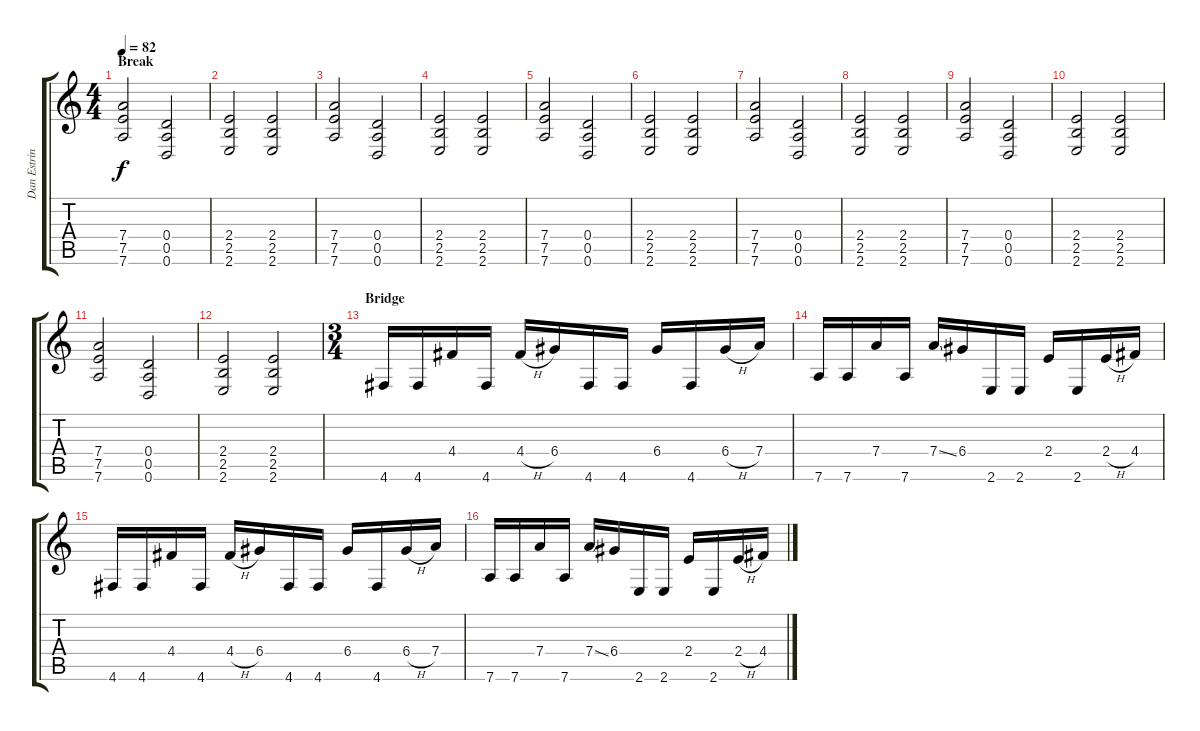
\track ("Dan Estrin" "Dan Estrin") {instrument distortionguitar}
\staff {score tabs}
\tuning (E4 B3 G3 D3 A2 D2) {hide}
\ts (4 4)
\section ("" "Break")
\tempo 82
\clef g2
\ks c
(7.4 7.5 7.6).2{dy f} (0.4 0.5 0.6).2 |
(2.4 2.5 2.6).2 (2.4 2.5 2.6).2 |
(7.4 7.5 7.6).2 (0.4 0.5 0.6).2 |
(2.4 2.5 2.6).2 (2.4 2.5 2.6).2 |
(7.4 7.5 7.6).2 (0.4 0.5 0.6).2 |
(2.4 2.5 2.6).2 (2.4 2.5 2.6).2 |
(7.4 7.5 7.6).2 (0.4 0.5 0.6).2 |
(2.4 2.5 2.6).2 (2.4 2.5 2.6).2 |
(7.4 7.5 7.6).2 (0.4 0.5 0.6).2 |
(2.4 2.5 2.6).2 (2.4 2.5 2.6).2 |
(7.4 7.5 7.6).2 (0.4 0.5 0.6).2 |
(2.4 2.5 2.6).2 (2.4 2.5 2.6).2 |
\ts (3 4)
\section ("" "Bridge")
4.6.16{volume 12 balance 0} 4.6.16 4.4.16 4.6.16 4.4{h}.16 6.4.16 4.6.16 4.6.16 6.4.16 4.6.16 6.4{h}.16 7.4.16 |
7.6.16 7.6.16 7.4.16 7.6.16 7.4{ss}.16 6.4.16 2.6.16 2.6.16 2.4.16 2.6.16 2.4{h}.16 4.4.16 |
4.6.16 4.6.16 4.4.16 4.6.16 4.4{h}.16 6.4.16 4.6.16 4.6.16 6.4.16 4.6.16 6.4{h}.16 7.4.16 |
7.6.16 7.6.16 7.4.16 7.6.16 7.4{ss}.16 6.4.16 2.6.16 2.6.16 2.4.16 2.6.16 2.4{h}.16 4.4.16
